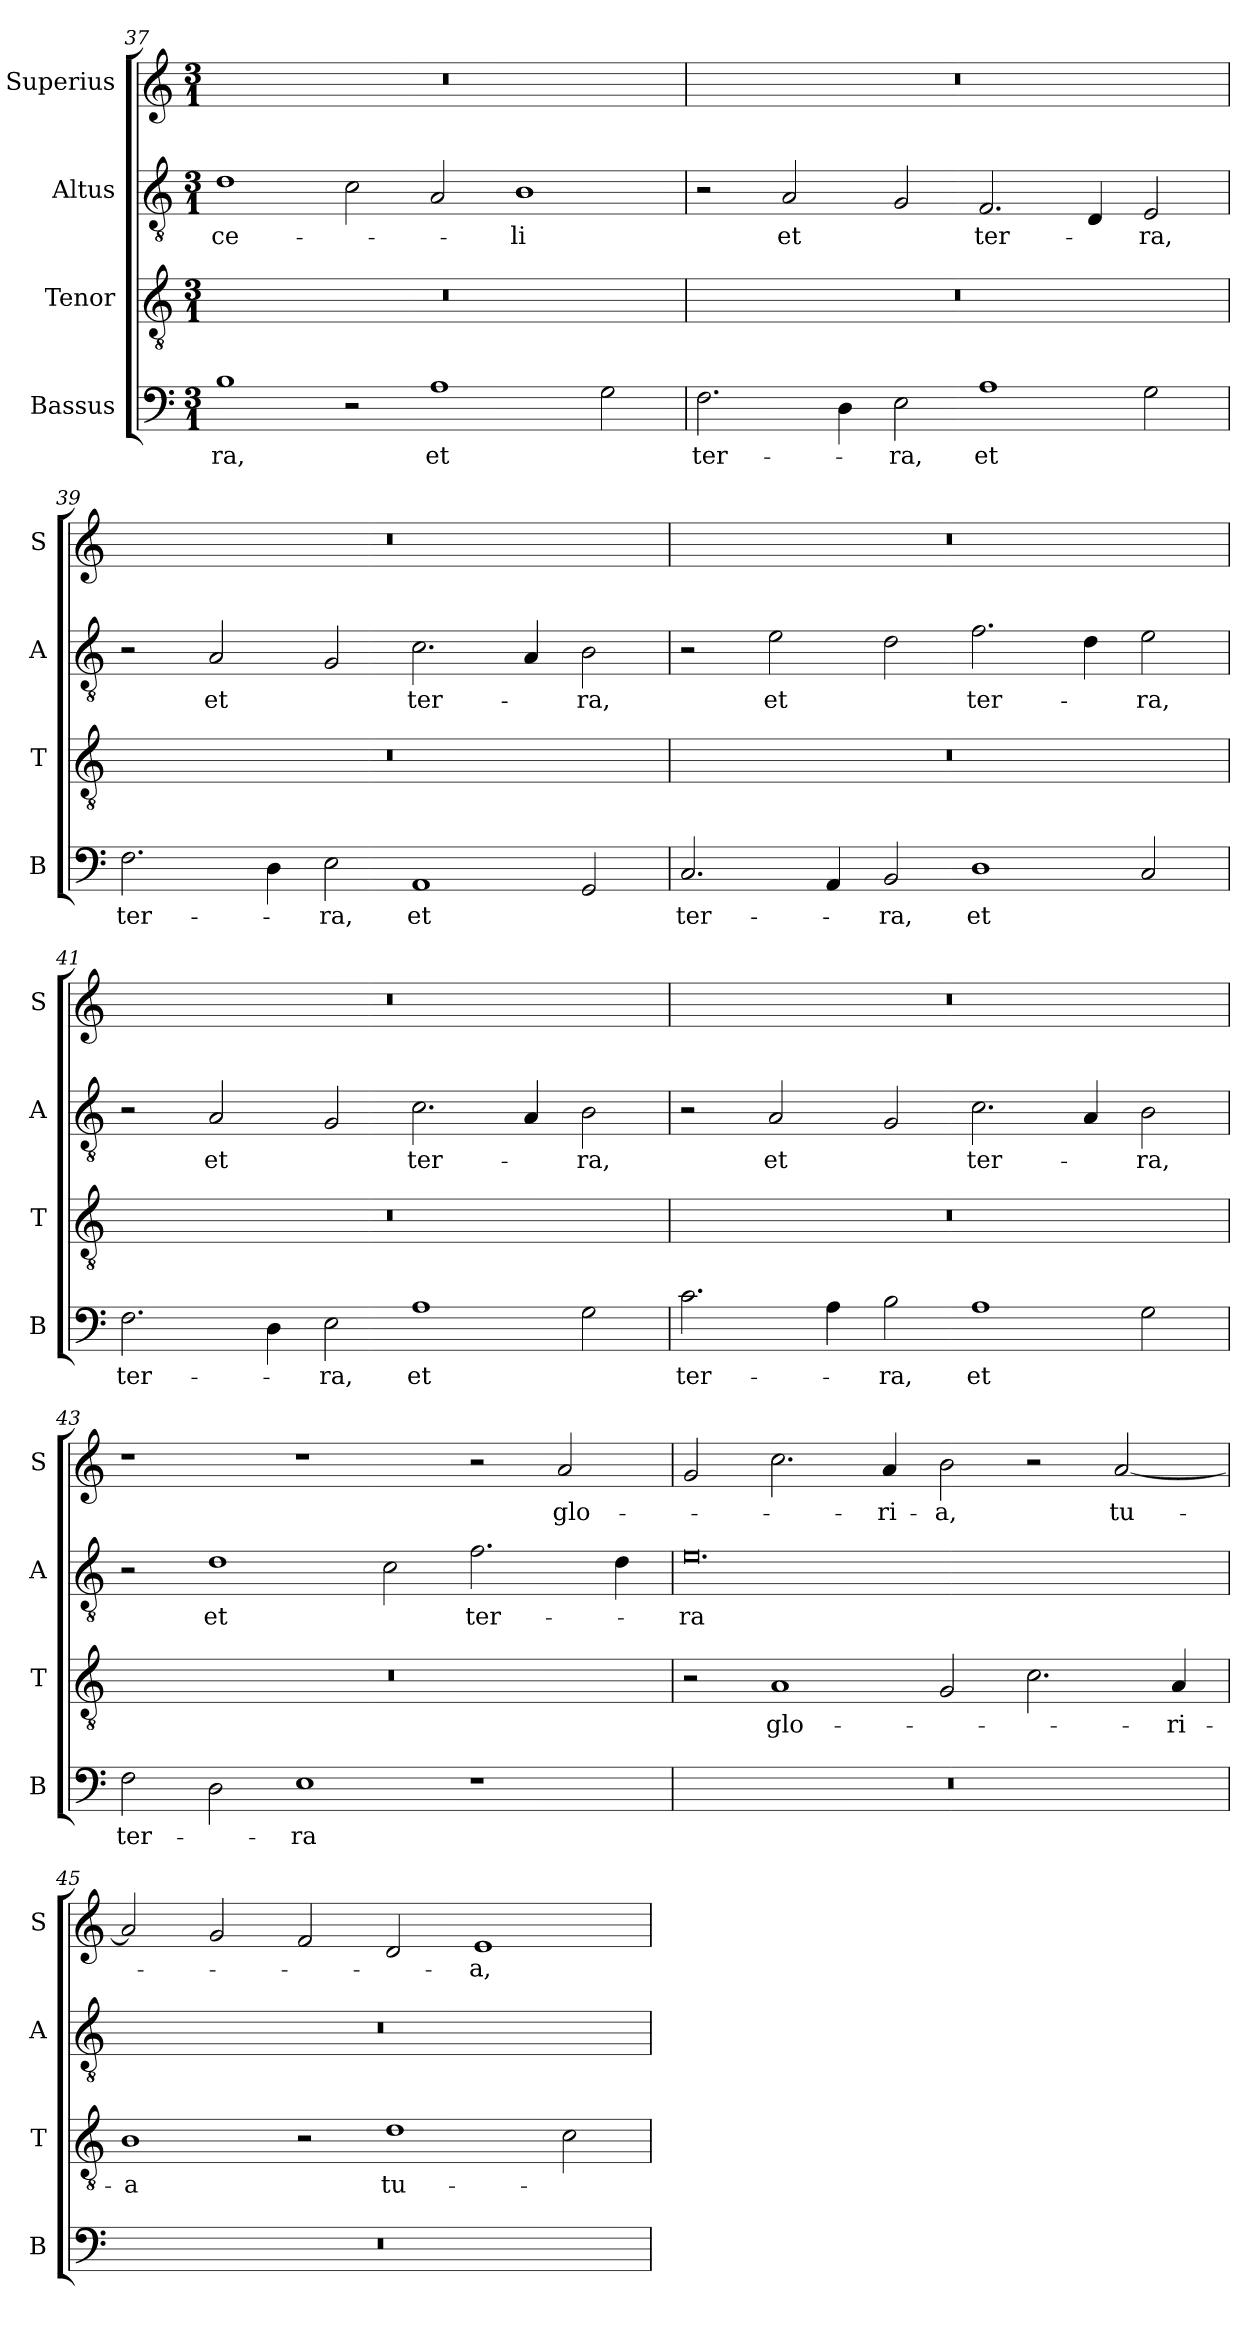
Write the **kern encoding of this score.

**kern	**text	**kern	**text	**kern	**text	**kern	**text
*part4	*part4	*part3	*part3	*part2	*part2	*part1	*part1
*staff4	*staff4	*staff3	*staff3	*staff2	*staff2	*staff1	*staff1
*I"Bassus	*	*I"Tenor	*	*I"Altus	*	*I"Superius	*
*I'B	*	*I'T	*	*I'A	*	*I'S	*
*clefF4	*	*clefGv2	*	*clefGv2	*	*clefG2	*
*k[]	*	*k[]	*	*k[]	*	*k[]	*
*M3/1	*	*M3/1	*	*M3/1	*	*M3/1	*
=37	=37	=37	=37	=37	=37	=37	=37
1B	-ra,	0.r	.	1d	ce-	0.r	.
2r	.	.	.	2c\	.	.	.
1A	et	.	.	2A/	.	.	.
.	.	.	.	1B	-li	.	.
2G\	.	.	.	.	.	.	.
=38	=38	=38	=38	=38	=38	=38	=38
2.F\	ter-	0.r	.	2r	.	0.r	.
.	.	.	.	2A/	et	.	.
4D\	.	.	.	.	.	.	.
2E\	-ra,	.	.	2G/	.	.	.
1A	et	.	.	2.F/	ter-	.	.
.	.	.	.	4D/	.	.	.
2G\	.	.	.	2E/	-ra,	.	.
=39	=39	=39	=39	=39	=39	=39	=39
2.F\	ter-	0.r	.	2r	.	0.r	.
.	.	.	.	2A/	et	.	.
4D\	.	.	.	.	.	.	.
2E\	-ra,	.	.	2G/	.	.	.
1AA	et	.	.	2.c\	ter-	.	.
.	.	.	.	4A/	.	.	.
2GG/	.	.	.	2B\	-ra,	.	.
=40	=40	=40	=40	=40	=40	=40	=40
2.C/	ter-	0.r	.	2r	.	0.r	.
.	.	.	.	2e\	et	.	.
4AA/	.	.	.	.	.	.	.
2BB/	-ra,	.	.	2d\	.	.	.
1D	et	.	.	2.f\	ter-	.	.
.	.	.	.	4d\	.	.	.
2C/	.	.	.	2e\	-ra,	.	.
=41	=41	=41	=41	=41	=41	=41	=41
2.F\	ter-	0.r	.	2r	.	0.r	.
.	.	.	.	2A/	et	.	.
4D\	.	.	.	.	.	.	.
2E\	-ra,	.	.	2G/	.	.	.
1A	et	.	.	2.c\	ter-	.	.
.	.	.	.	4A/	.	.	.
2G\	.	.	.	2B\	-ra,	.	.
=42	=42	=42	=42	=42	=42	=42	=42
2.c\	ter-	0.r	.	2r	.	0.r	.
.	.	.	.	2A/	et	.	.
4A\	.	.	.	.	.	.	.
2B\	-ra,	.	.	2G/	.	.	.
1A	et	.	.	2.c\	ter-	.	.
.	.	.	.	4A/	.	.	.
2G\	.	.	.	2B\	-ra,	.	.
=43	=43	=43	=43	=43	=43	=43	=43
2F\	ter-	0.r	.	2r	.	1r	.
2D\	.	.	.	1d	et	.	.
1E	-ra	.	.	.	.	1r	.
.	.	.	.	2c\	.	.	.
1r	.	.	.	2.f\	ter-	2r	.
.	.	.	.	.	.	2a/	glo-
.	.	.	.	4d\	.	.	.
=44	=44	=44	=44	=44	=44	=44	=44
0.r	.	2r	.	0.e	-ra	2g/	.
.	.	1A	glo-	.	.	2.cc\	.
.	.	.	.	.	.	4a/	-ri-
.	.	2G/	.	.	.	2b\	-a,
.	.	2.c\	.	.	.	2r	.
.	.	.	.	.	.	[2a/	tu-
.	.	4A/	-ri-	.	.	.	.
=45	=45	=45	=45	=45	=45	=45	=45
0.r	.	1B	-a	0.r	.	2a/]	.
.	.	.	.	.	.	2g/	.
.	.	2r	.	.	.	2f/	.
.	.	1d	tu-	.	.	2d/	.
.	.	.	.	.	.	1e	-a,
.	.	2c\	.	.	.	.	.
=	=	=	=	=	=	=	=
*-	*-	*-	*-	*-	*-	*-	*-
